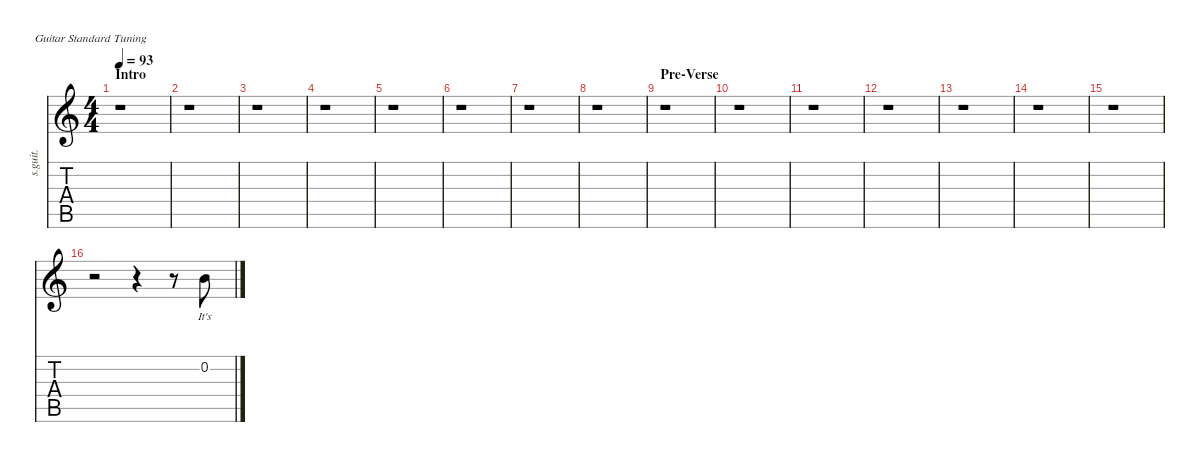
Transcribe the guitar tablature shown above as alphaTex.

\defaultSystemsLayout 4
\hideDynamics
\bracketExtendMode nobrackets
\track ("Matt Bellamy  - Vocals" "s.guit.") {instrument tenorsax}
\staff {score tabs}
\tuning (E4 B3 G3 D3 A2 E2)
\displaytranspose 12
\ts (4 4)
\beaming (8 2 2 2 2)
\section ("" "Intro")
\tempo 93
\clef g2
\ks c
r.1{dy f instrument tenorsax} |
r.1 |
r.1 |
r.1 |
r.1 |
r.1 |
r.1 |
r.1 |
\section ("" "Pre-Verse")
r.1 |
r.1 |
r.1 |
r.1 |
r.1 |
r.1 |
r.1 |
r.2 r.4 r.8 0.2.8{lyrics (0 "It's") lyrics (1 "") lyrics (2 "") lyrics (3 "") lyrics (4 "")}
